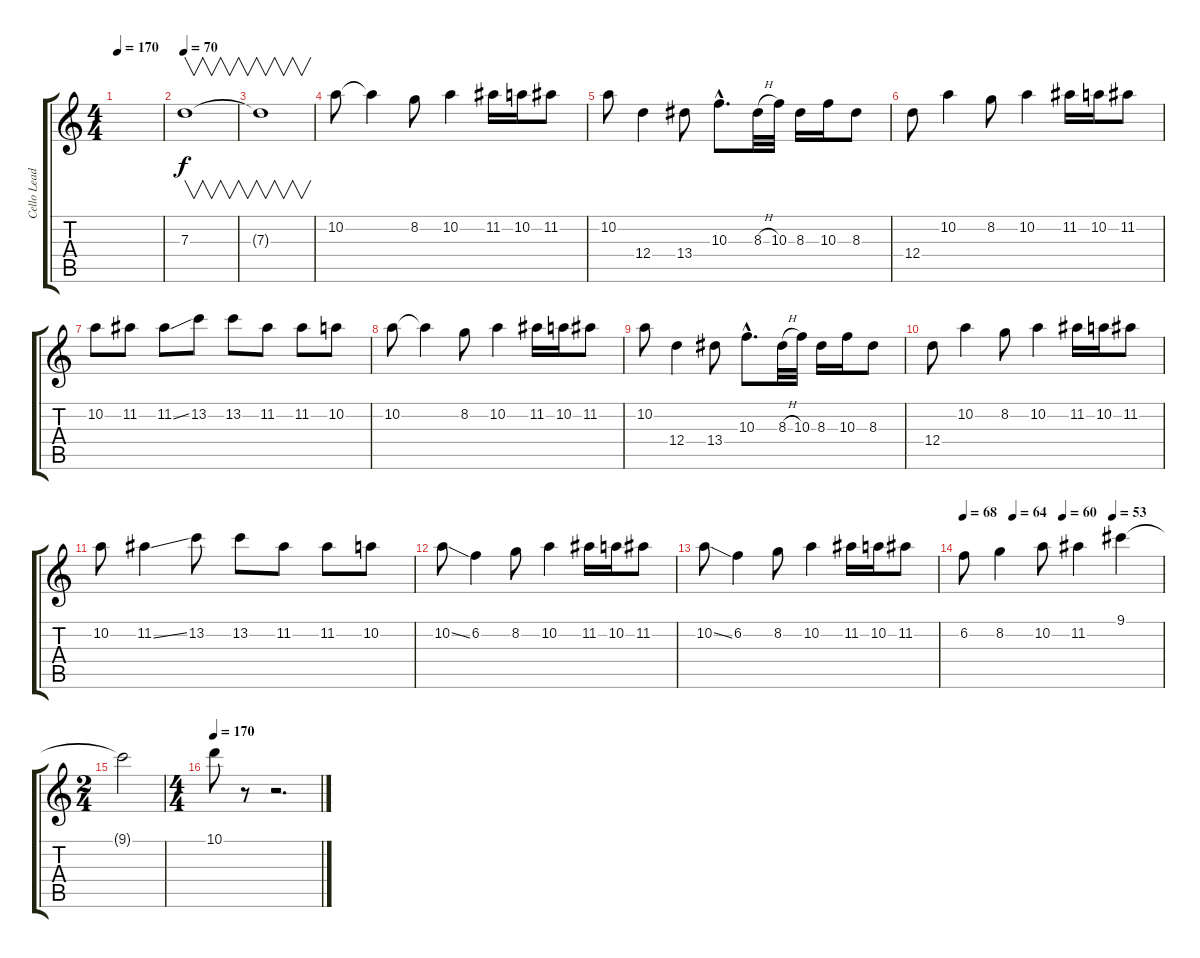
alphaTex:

\track ("Cello Lead (Solo)" "Cello Lead") {instrument distortionguitar}
\staff {score tabs}
\tuning (E4 B3 G3 D3 A2 D2) {hide}
\ts (4 4)
\tempo 170
\clef g2
\ks c
|
\tempo 70
7.3.1{v} |
7.3{t}.1{v} |
10.2.8 10.2{t}.4 8.2.8 10.2.4 11.2.16 10.2.16 11.2.8 |
10.2.8 12.4.4 13.4.8 10.3{hac}.8{d} 8.3{h}.32 10.3.32 8.3.16 10.3.16 8.3.8 |
12.4.8 10.2.4 8.2.8 10.2.4 11.2.16 10.2.16 11.2.8 |
10.2.8 11.2.8 11.2{ss}.8 13.2.8 13.2.8 11.2.8 11.2.8 10.2.8 |
10.2.8 10.2{t}.4 8.2.8 10.2.4 11.2.16 10.2.16 11.2.8 |
10.2.8 12.4.4 13.4.8 10.3{hac}.8{d} 8.3{h}.32 10.3.32 8.3.16 10.3.16 8.3.8 |
12.4.8 10.2.4 8.2.8 10.2.4 11.2.16 10.2.16 11.2.8 |
10.2.8 11.2{ss}.4 13.2.8 13.2.8 11.2.8 11.2.8 10.2.8 |
10.2{ss}.8 6.2.4 8.2.8 10.2.4 11.2.16 10.2.16 11.2.8 |
10.2{ss}.8 6.2.4 8.2.8 10.2.4 11.2.16 10.2.16 11.2.8 |
\tempo 68
\tempo (64 0.25)
\tempo (60 0.5)
\tempo (53 0.75)
6.2.8 8.2.4 10.2.8 11.2.4 9.1.4 |
\ts (2 4)
9.1{t}.2 |
\ts (4 4)
\tempo 170
10.1.8 r.8 r.2{d}
